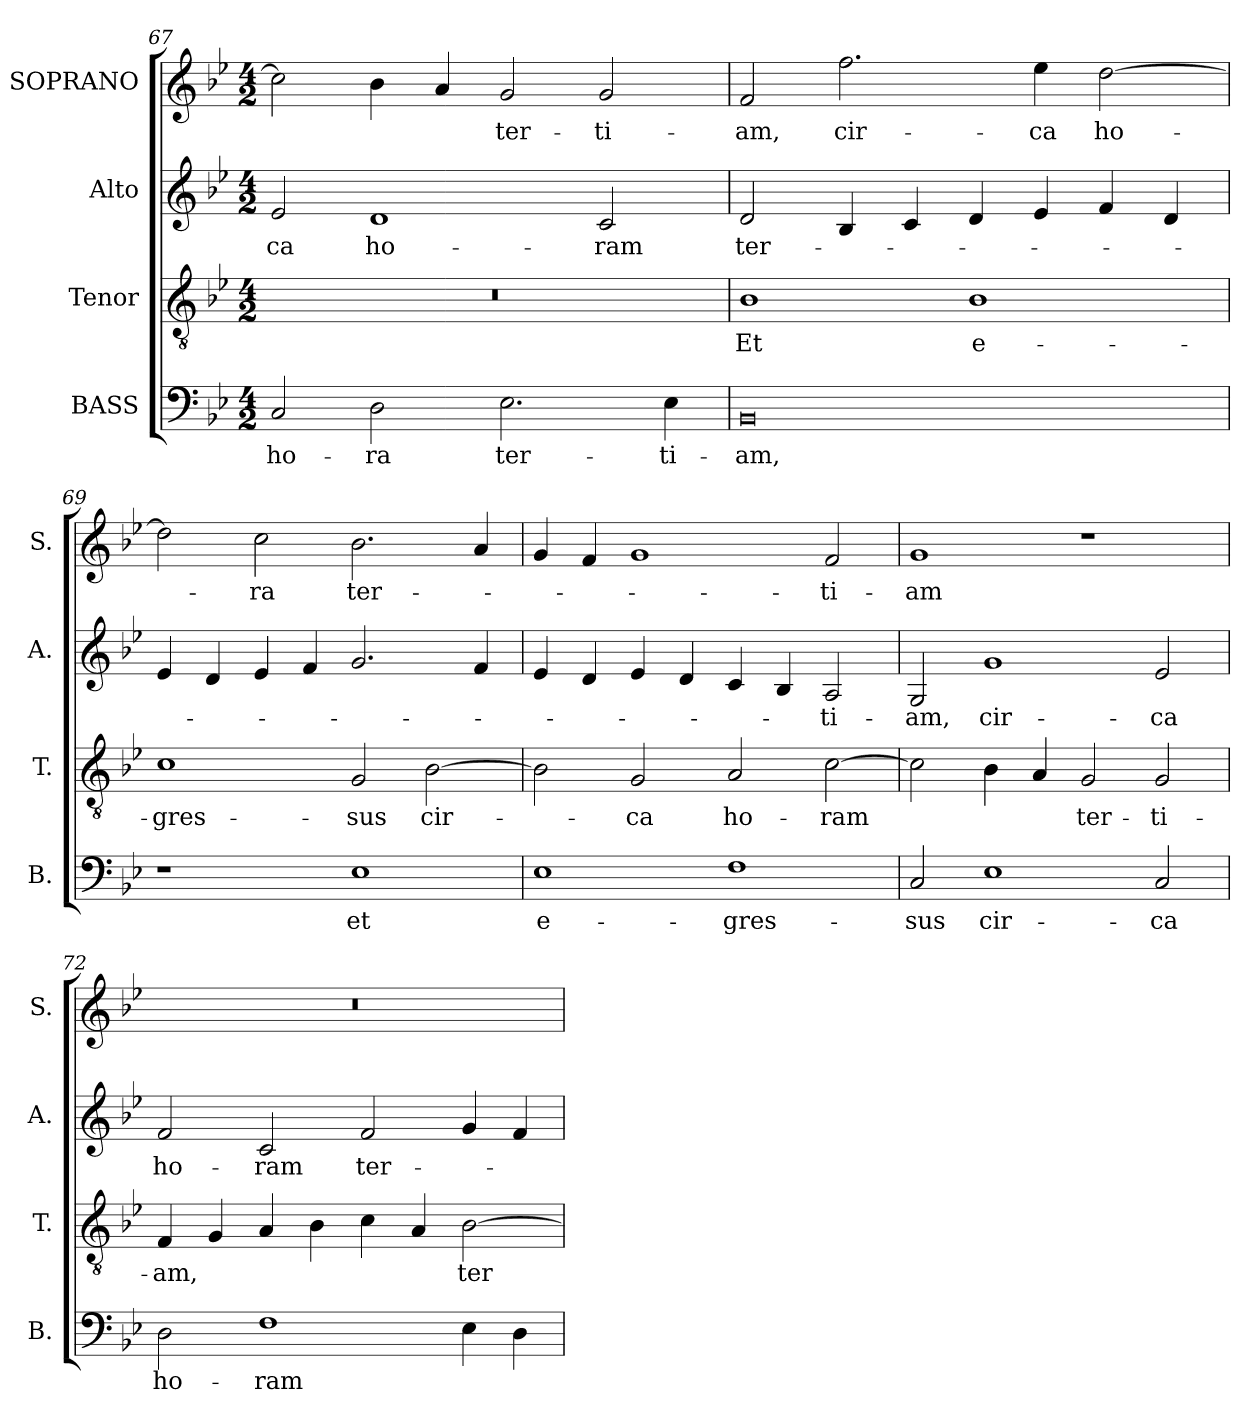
**kern	**text	**kern	**text	**kern	**text	**kern	**text
*part4	*part4	*part3	*part3	*part2	*part2	*part1	*part1
*staff4	*staff4	*staff3	*staff3	*staff2	*staff2	*staff1	*staff1
*I"BASS	*	*I"Tenor	*	*I"Alto	*	*I"SOPRANO	*
*I'B.	*	*I'T.	*	*I'A.	*	*I'S.	*
!!LO:LB:g=z
*clefF4	*	*clefGv2	*	*clefG2	*	*clefG2	*
*	*	*ITrd7c12	*	*	*	*	*
*k[b-e-]	*	*k[b-e-]	*	*k[b-e-]	*	*k[b-e-]	*
*B-:	*	*B-:	*	*B-:	*	*B-:	*
*M4/2	*	*M4/2	*	*M4/2	*	*M4/2	*
=67	=67	=67	=67	=67	=67	=67	=67
!	!LO:LY:b:color=#000000	!LO:N:vis=1	!	!	!	!	!
!	!	!	!	!	!LO:LY:b:color=#000000	!	!
2Ci/	ho-	0r	.	2e-i/	-ca	2cci\]	.
!	!LO:LY:b:color=#000000	!	!	!	!	!	!
!	!	!	!	!	!LO:LY:b:color=#000000	!	!
2Di\	-ra	.	.	1di	ho-	4b-i\	.
.	.	.	.	.	.	4ai/	.
!	!LO:LY:b:color=#000000	!	!	!	!	!	!
!	!	!	!	!	!	!	!LO:LY:b:color=#000000
2.E-i\	ter-	.	.	.	.	2gi/	ter-
!	!	!	!	!	!LO:LY:b:color=#000000	!	!
!	!	!	!	!	!	!	!LO:LY:b:color=#000000
.	.	.	.	2ci/	-ram	2gi/	-ti-
!	!LO:LY:b:color=#000000	!	!	!	!	!	!
4E-i\	-ti-	.	.	.	.	.	.
=68	=68	=68	=68	=68	=68	=68	=68
!	!LO:LY:b:color=#000000	!	!	!	!	!	!
!	!	!	!LO:LY:b:color=#000000	!	!	!	!
!	!	!	!	!	!LO:LY:b:color=#000000	!	!
!	!	!	!	!	!	!	!LO:LY:b:color=#000000
0BB-i	-am,	1BB-i	Et	2di/	ter-	2fi/	-am,
!	!	!	!	!	!	!	!LO:LY:b:color=#000000
.	.	.	.	4B-i/	.	2.ffi\	cir-
.	.	.	.	4ci/	.	.	.
!	!	!	!LO:LY:b:color=#000000	!	!	!	!
.	.	1BB-i	e-	4di/	.	.	.
!	!	!	!	!	!	!	!LO:LY:b:color=#000000
.	.	.	.	4e-i/	.	4ee-i\	-ca
!	!	!	!	!	!	!	!LO:LY:b:color=#000000
.	.	.	.	4fi/	.	[2ddi\	ho-
.	.	.	.	4di/	.	.	.
=69	=69	=69	=69	=69	=69	=69	=69
!	!	!	!LO:LY:b:color=#000000	!	!	!	!
1r	.	1Ci	-gres-	4e-i/	.	2ddi\]	.
.	.	.	.	4di/	.	.	.
!	!	!	!	!	!	!	!LO:LY:b:color=#000000
.	.	.	.	4e-i/	.	2cci\	-ra
.	.	.	.	4fi/	.	.	.
!	!LO:LY:b:color=#000000	!	!	!	!	!	!
!	!	!	!LO:LY:b:color=#000000	!	!	!	!
!	!	!	!	!	!	!	!LO:LY:b:color=#000000
1E-i	et	2GGi/	-sus	2.gi/	.	2.b-i\	ter-
!	!	!	!LO:LY:b:color=#000000	!	!	!	!
.	.	[2BB-i\	cir-	.	.	.	.
.	.	.	.	4fi/	.	4ai/	.
=70	=70	=70	=70	=70	=70	=70	=70
!	!LO:LY:b:color=#000000	!	!	!	!	!	!
1E-i	e-	2BB-i\]	.	4e-i/	.	4gi/	.
.	.	.	.	4di/	.	4fi/	.
!	!	!	!LO:LY:b:color=#000000	!	!	!	!
.	.	2GGi/	-ca	4e-i/	.	1gi	.
.	.	.	.	4di/	.	.	.
!	!LO:LY:b:color=#000000	!	!	!	!	!	!
!	!	!	!LO:LY:b:color=#000000	!	!	!	!
1Fi	-gres-	2AAi/	ho-	4ci/	.	.	.
.	.	.	.	4B-i/	.	.	.
!	!	!	!LO:LY:b:color=#000000	!	!	!	!
!	!	!	!	!	!LO:LY:b:color=#000000	!	!
!	!	!	!	!	!	!	!LO:LY:b:color=#000000
.	.	[2Ci\	-ram	2Ai/	-ti-	2fi/	-ti-
=71	=71	=71	=71	=71	=71	=71	=71
!	!LO:LY:b:color=#000000	!	!	!	!	!	!
!	!	!	!	!	!LO:LY:b:color=#000000	!	!
!	!	!	!	!	!	!	!LO:LY:b:color=#000000
2Ci/	-sus	2Ci\]	.	2Gi/	-am,	1gi	-am
!	!LO:LY:b:color=#000000	!	!	!	!	!	!
!	!	!	!	!	!LO:LY:b:color=#000000	!	!
1E-i	cir-	4BB-i\	.	1gi	cir-	.	.
.	.	4AAi/	.	.	.	.	.
!	!	!	!LO:LY:b:color=#000000	!	!	!	!
.	.	2GGi/	ter-	.	.	1r	.
!	!LO:LY:b:color=#000000	!	!	!	!	!	!
!	!	!	!LO:LY:b:color=#000000	!	!	!	!
!	!	!	!	!	!LO:LY:b:color=#000000	!	!
2Ci/	-ca	2GGi/	-ti-	2e-i/	-ca	.	.
=72	=72	=72	=72	=72	=72	=72	=72
!	!LO:LY:b:color=#000000	!	!	!	!	!	!
!	!	!	!LO:LY:b:color=#000000	!	!	!	!
!	!	!	!	!	!LO:LY:b:color=#000000	!LO:N:vis=1	!
2Di\	ho-	4FFi/	-am,	2fi/	ho-	0r	.
.	.	4GGi/	.	.	.	.	.
!	!LO:LY:b:color=#000000	!	!	!	!	!	!
!	!	!	!	!	!LO:LY:b:color=#000000	!	!
1Fi	-ram	4AAi/	.	2ci/	-ram	.	.
.	.	4BB-i\	.	.	.	.	.
!	!	!	!	!	!LO:LY:b:color=#000000	!	!
.	.	4Ci\	.	2fi/	ter-	.	.
.	.	4AAi/	.	.	.	.	.
!	!	!	!LO:LY:b:color=#000000	!	!	!	!
4E-i\	.	[2BB-i\	ter-	4gi/	.	.	.
4Di\	.	.	.	4fi/	.	.	.
=	=	=	=	=	=	=	=
*-	*-	*-	*-	*-	*-	*-	*-
